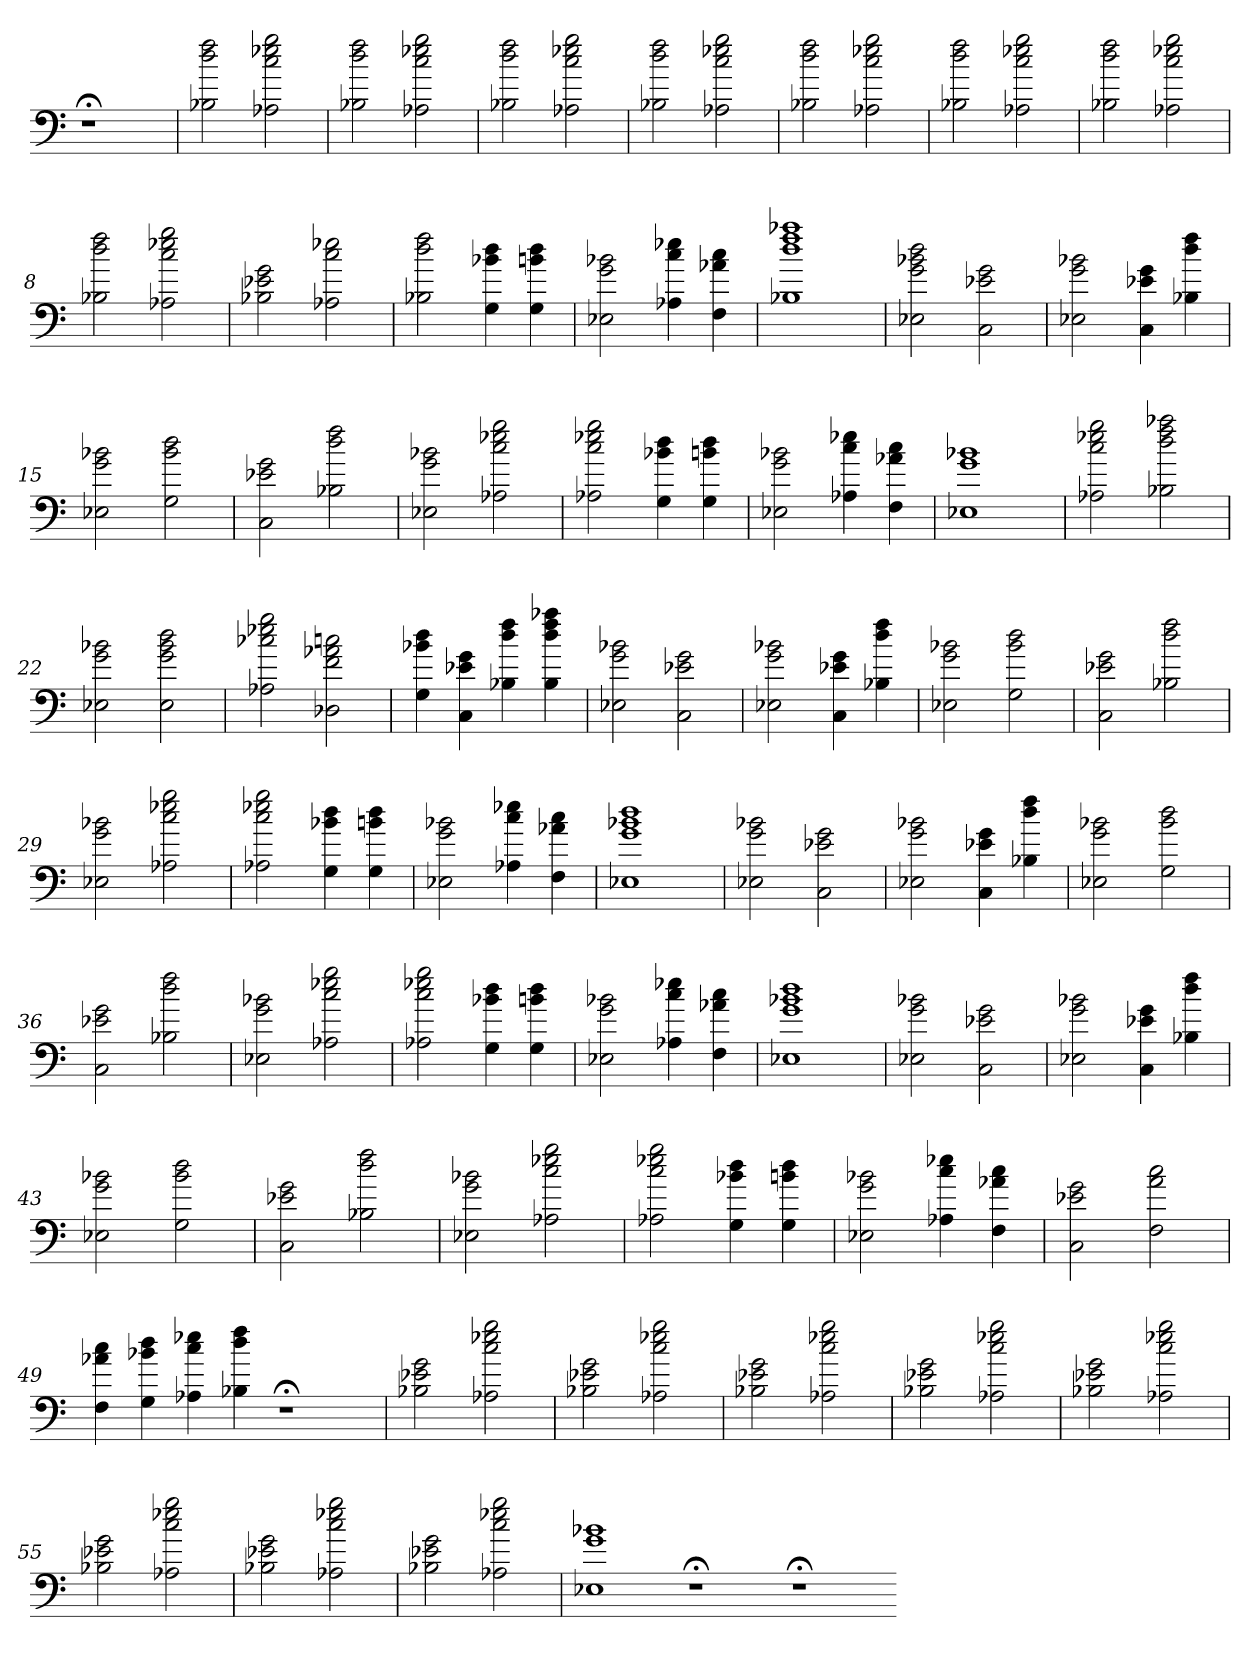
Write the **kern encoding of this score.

**kern
*part1
*staff1
=
1r;<
=1
2B-X 2dd 2ff
2A-X 2cc 2ee-X 2gg
=2
2B-X 2dd 2ff
2A-X 2cc 2ee-X 2gg
=3
2B-X 2dd 2ff
2A-X 2cc 2ee-X 2gg
=4
2B-X 2dd 2ff
2A-X 2cc 2ee-X 2gg
=5
2B-X 2dd 2ff
2A-X 2cc 2ee-X 2gg
=6
2B-X 2dd 2ff
2A-X 2cc 2ee-X 2gg
=7
2B-X 2dd 2ff
2A-X 2cc 2ee-X 2gg
=8
2B-X 2dd 2ff
2A-X 2cc 2ee-X 2gg
=9
2B-X 2e-X 2g
2A-X 2cc 2ee-X
=10
2B-X 2dd 2ff
4G 4b-X 4dd
4G 4bn 4dd
=11
2E-X 2g 2b-X
4A-X 4cc 4ee-X
4F 4a-X 4cc
=12
1B-X 1dd 1ff 1aa-X
=13
2E-X 2g 2b-X 2dd
2C 2e-X 2g
=14
2E-X 2g 2b-X
4C 4e-X 4g
4B-X 4dd 4ff
=15
2E-X 2g 2b-X
2G 2b- 2dd
=16
2C 2e-X 2g
2B-X 2dd 2ff
=17
2E-X 2g 2b-X
2A-X 2cc 2ee-X 2gg
=18
2A-X 2cc 2ee-X 2gg
4G 4b-X 4dd
4G 4bn 4dd
=19
2E-X 2g 2b-X
4A-X 4cc 4ee-X
4F 4a-X 4cc
=20
1E-X 1g 1b-X
=21
2A-X 2cc 2ee-X 2gg
2B-X 2dd 2ff 2aa-X
=22
2E-X 2g 2b-X
2E- 2g 2b- 2dd
=23
2A-X 2cc-X 2ee-X 2gg
2D-X 2f 2a-X 2ccn
=24
4G 4b-X 4dd
4C 4e-X 4g
4B-X 4dd 4ff
4B- 4dd 4ff 4aa-X
=25
2E-X 2g 2b-X
2C 2e-X 2g
=26
2E-X 2g 2b-X
4C 4e-X 4g
4B-X 4dd 4ff
=27
2E-X 2g 2b-X
2G 2b- 2dd
=28
2C 2e-X 2g
2B-X 2dd 2ff
=29
2E-X 2g 2b-X
2A-X 2cc 2ee-X 2gg
=30
2A-X 2cc 2ee-X 2gg
4G 4b-X 4dd
4G 4bn 4dd
=31
2E-X 2g 2b-X
4A-X 4cc 4ee-X
4F 4a-X 4cc
=32
1E-X 1g 1b-X 1dd
=33
2E-X 2g 2b-X
2C 2e-X 2g
=34
2E-X 2g 2b-X
4C 4e-X 4g
4B-X 4dd 4ff
=35
2E-X 2g 2b-X
2G 2b- 2dd
=36
2C 2e-X 2g
2B-X 2dd 2ff
=37
2E-X 2g 2b-X
2A-X 2cc 2ee-X 2gg
=38
2A-X 2cc 2ee-X 2gg
4G 4b-X 4dd
4G 4bn 4dd
=39
2E-X 2g 2b-X
4A-X 4cc 4ee-X
4F 4a-X 4cc
=40
1E-X 1g 1b-X 1dd
=41
2E-X 2g 2b-X
2C 2e-X 2g
=42
2E-X 2g 2b-X
4C 4e-X 4g
4B-X 4dd 4ff
=43
2E-X 2g 2b-X
2G 2b- 2dd
=44
2C 2e-X 2g
2B-X 2dd 2ff
=45
2E-X 2g 2b-X
2A-X 2cc 2ee-X 2gg
=46
2A-X 2cc 2ee-X 2gg
4G 4b-X 4dd
4G 4bn 4dd
=47
2E-X 2g 2b-X
4A-X 4cc 4ee-X
4F 4a-X 4cc
=48
2C 2e-X 2g
2F 2a 2cc
=49
4F 4a-X 4cc
4G 4b-X 4dd
4A-X 4cc 4ee-X
4B-X 4dd 4ff
1r;<
=50
2B-X 2e-X 2g
2A-X 2cc 2ee-X 2gg
=51
2B-X 2e-X 2g
2A-X 2cc 2ee-X 2gg
=52
2B-X 2e-X 2g
2A-X 2cc 2ee-X 2gg
=53
2B-X 2e-X 2g
2A-X 2cc 2ee-X 2gg
=54
2B-X 2e-X 2g
2A-X 2cc 2ee-X 2gg
=55
2B-X 2e-X 2g
2A-X 2cc 2ee-X 2gg
=56
2B-X 2e-X 2g
2A-X 2cc 2ee-X 2gg
=57
2B-X 2e-X 2g
2A-X 2cc 2ee-X 2gg
=58
1E-X 1g 1b-X
1r;<
1r;<
=-
*-
